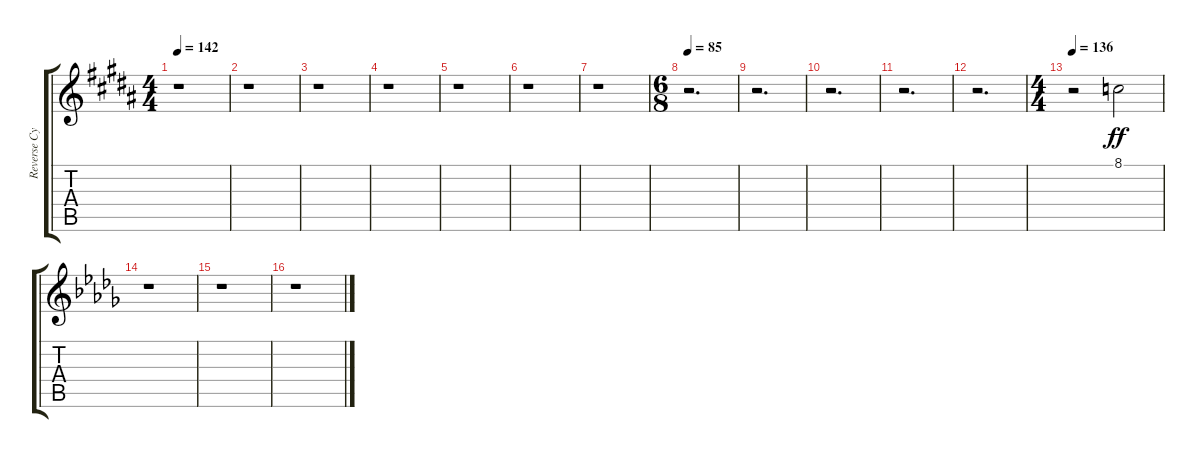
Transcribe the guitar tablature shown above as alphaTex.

\track ("Reverse Cymbal (Staff 1)" "Reverse Cy") {instrument reversecymbal}
\staff {score tabs}
\tuning (E4 B3 G3 D3 A2 E2) {hide}
\ts (4 4)
\tempo 142
\clef g2
\ks g#minor
r.1{dy ff} |
r.1 |
r.1 |
r.1 |
r.1 |
r.1 |
r.1 |
\ts (6 8)
\tempo 85
r.2{d} |
r.2{d} |
r.2{d} |
r.2{d} |
r.2{d} |
\ts (4 4)
\tempo 136
r.2 8.1.2 |
\ks db
r.1 |
r.1 |
r.1
